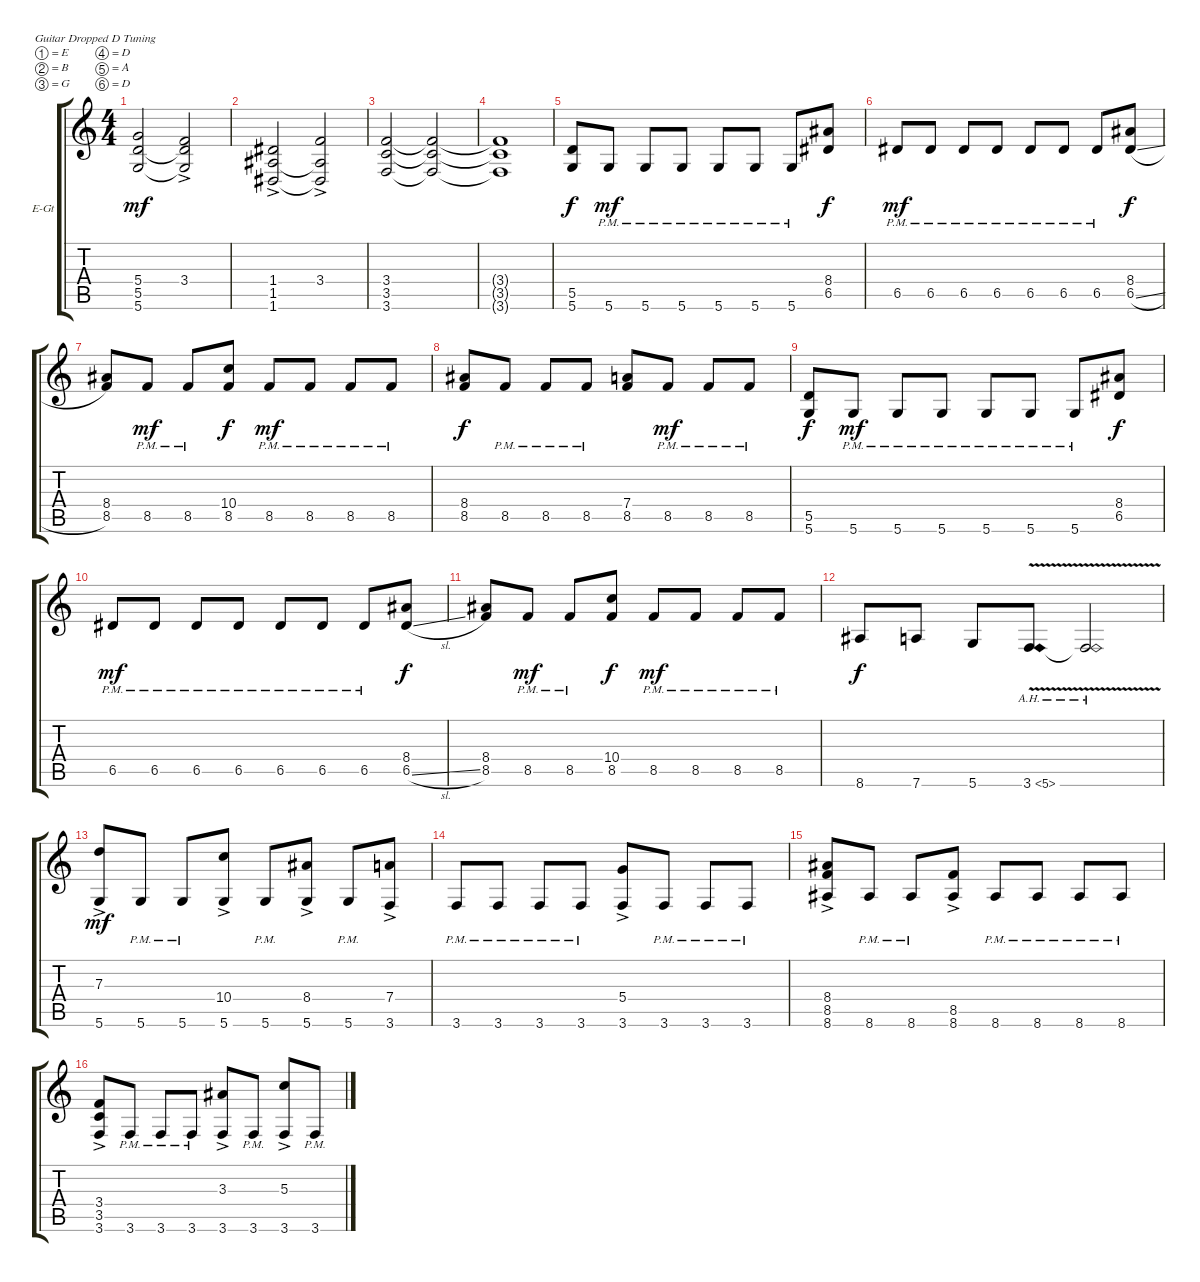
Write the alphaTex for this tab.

\defaultSystemsLayout 4
\bracketExtendMode groupsimilarinstruments
\firstSystemTrackNameOrientation horizontal
\otherSystemsTrackNameOrientation horizontal
\track ("Electric Guitar" "E-Gt") {instrument distortionguitar}
\staff {score tabs}
\tuning (E4 B3 G3 D3 A2 D2)
\ts (4 4)
\tempo (180 hide)
\clef g2
\ks c
(5.6 5.5 5.4).2{dy mf} (5.6{t} 5.5{t} 3.4{ac}).2 |
(1.6 1.5 1.4{ac}).2 (1.6{t} 1.5{t} 3.4{ac}).2 |
(3.6 3.5 3.4).2 (3.6{t} 3.5{t} 3.4{t}).2 |
(3.6{t} 3.5{t} 3.4{t}).1 |
(5.6 5.5).8{dy f} 5.6{pm}.8{dy mf} 5.6{pm}.8 5.6{pm}.8 5.6{pm}.8 5.6{pm}.8 5.6{pm}.8 (6.5 8.4).8{dy f} |
6.5{pm}.8{dy mf} 6.5{pm}.8 6.5{pm}.8 6.5{pm}.8 6.5{pm}.8 6.5{pm}.8 6.5{pm}.8 (6.5{sl} 8.4).8{dy f} |
(8.5 8.4).8 8.5{pm}.8{dy mf} 8.5{pm}.8 (8.5 10.4).8{dy f} 8.5{pm}.8{dy mf} 8.5{pm}.8 8.5{pm}.8 8.5{pm}.8 |
(8.5 8.4).8{dy f} 8.5{pm}.8 8.5{pm}.8 8.5{pm}.8 (8.5 7.4).8 8.5{pm}.8{dy mf} 8.5{pm}.8 8.5{pm}.8 |
(5.6 5.5).8{dy f} 5.6{pm}.8{dy mf} 5.6{pm}.8 5.6{pm}.8 5.6{pm}.8 5.6{pm}.8 5.6{pm}.8 (6.5 8.4).8{dy f} |
6.5{pm}.8{dy mf} 6.5{pm}.8 6.5{pm}.8 6.5{pm}.8 6.5{pm}.8 6.5{pm}.8 6.5{pm}.8 (6.5{sl} 8.4).8{dy f} |
(8.5 8.4).8 8.5{pm}.8{dy mf} 8.5{pm}.8 (8.5 10.4).8{dy f} 8.5{pm}.8{dy mf} 8.5{pm}.8 8.5{pm}.8 8.5{pm}.8 |
8.6.8{dy f} 7.6.8 5.6.8 3.6{ah 2 v}.8 3.6{ah 2 v t}.2 |
(5.6{ac} 7.3{ac}).8{dy mf} 5.6{pm}.8 5.6{pm}.8 (5.6{ac} 10.4{ac}).8 5.6{pm}.8 (5.6{ac} 8.4{ac}).8 5.6{pm}.8 (7.4{ac} 3.6{ac}).8 |
3.6{pm}.8 3.6{pm}.8 3.6{pm}.8 3.6{pm}.8 (5.4{ac} 3.6{ac}).8 3.6{pm}.8 3.6{pm}.8 3.6{pm}.8 |
(8.6{ac} 8.5{ac} 8.4{ac}).8 8.6{pm}.8 8.6{pm}.8 (8.6{ac} 8.5{ac}).8 8.6{pm}.8 8.6{pm}.8 8.6{pm}.8 8.6{pm}.8 |
(3.6{ac} 3.5{ac} 3.4{ac}).8 3.6{pm}.8 3.6{pm}.8 3.6{pm}.8 (3.6{ac} 3.3{ac}).8 3.6{pm}.8 (3.6{ac} 5.3{ac}).8 3.6{pm}.8
